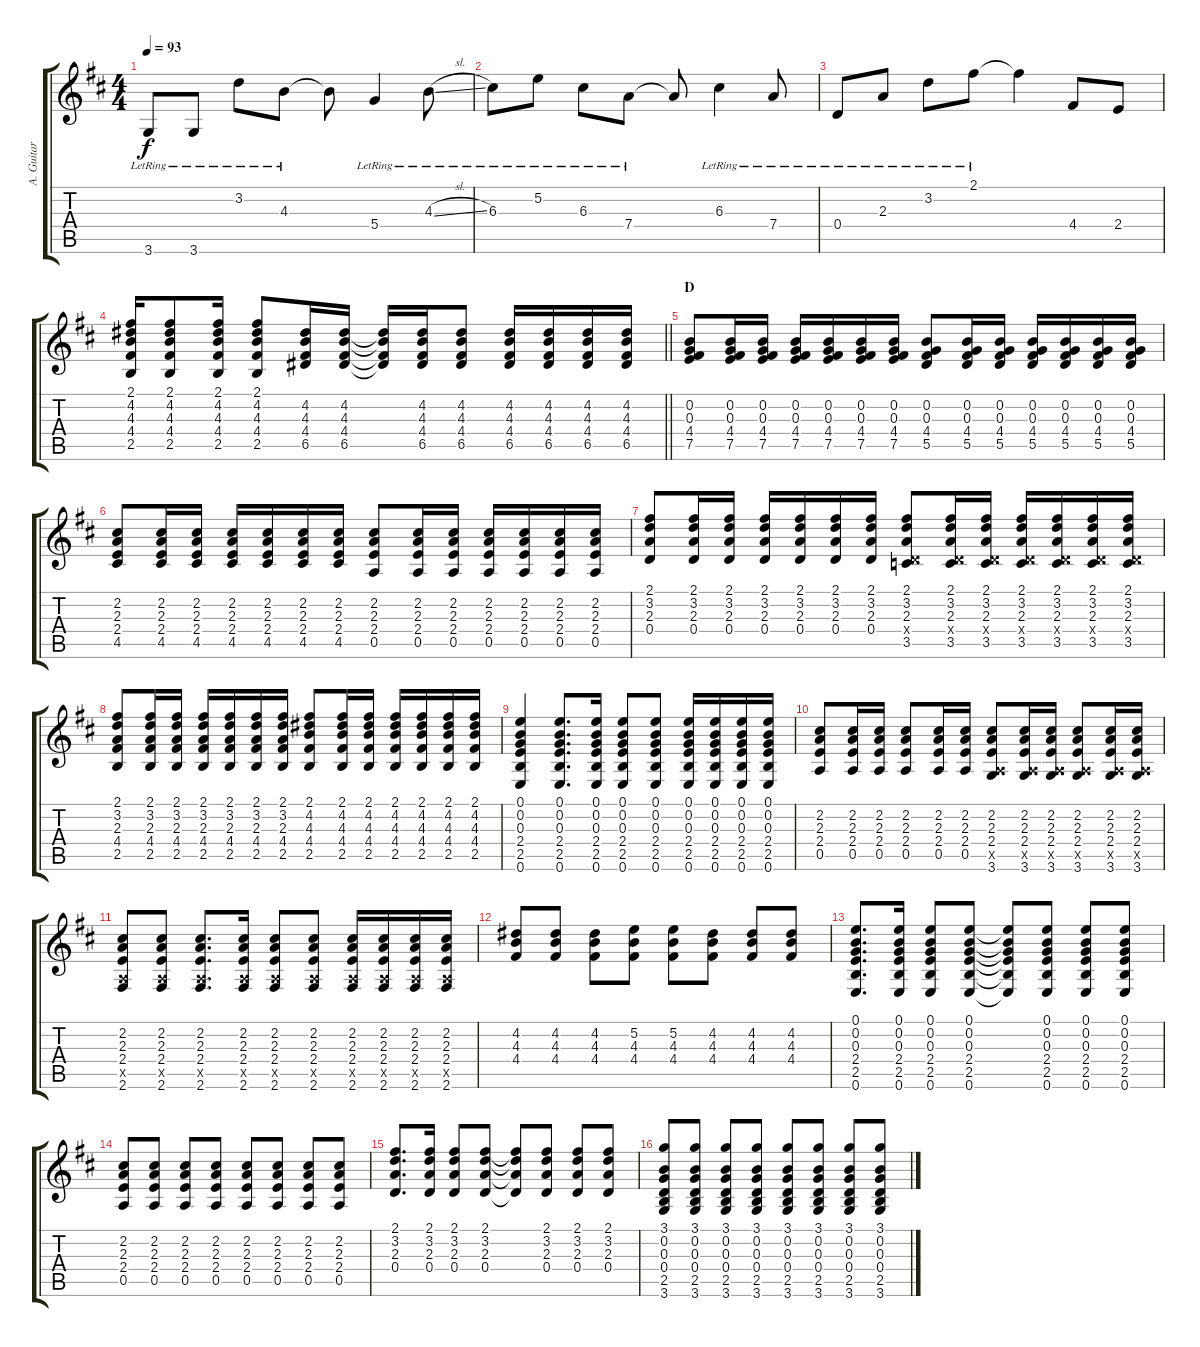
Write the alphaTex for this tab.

\track ("A. Guitar" "A. Guitar") {instrument acousticguitarsteel}
\staff {score tabs}
\tuning (E4 B3 G3 D3 A2 E2) {hide}
\ts (4 4)
\tempo 93
\clef g2
\ks d
3.6{lr}.8{dy f} 3.6{lr}.8 3.2{lr}.8 4.3{lr}.8 4.3{t}.8 5.4{lr}.4 4.3{sl lr}.8 |
6.3{lr}.8 5.2{lr}.8 6.3{lr}.8 7.4{lr}.8 7.4{t}.8 6.3{lr}.4 7.4{lr}.8 |
0.4{lr}.8 2.3{lr}.8 3.2{lr}.8 2.1{lr}.8 2.1{t}.4 4.4.8 2.4.8 |
\barLineRight lightlight
(2.1 4.2 4.3 4.4 2.5).16 (2.1 4.2 4.3 4.4 2.5).8 (2.1 4.2 4.3 4.4 2.5).16 (2.1 4.2 4.3 4.4 2.5).8 (4.2 4.3 4.4 6.5).16 (4.2 4.3 4.4 6.5).16 (4.2{t} 4.3{t} 4.4{t} 6.5{t}).16 (4.2 4.3 4.4 6.5).16 (4.2 4.3 4.4 6.5).8 (4.2 4.3 4.4 6.5).16 (4.2 4.3 4.4 6.5).16 (4.2 4.3 4.4 6.5).16 (4.2 4.3 4.4 6.5).16 |
\section ("" "D")
(0.2 0.3 4.4 7.5).8 (0.2 0.3 4.4 7.5).16 (0.2 0.3 4.4 7.5).16 (0.2 0.3 4.4 7.5).16 (0.2 0.3 4.4 7.5).16 (0.2 0.3 4.4 7.5).16 (0.2 0.3 4.4 7.5).16 (0.2 0.3 4.4 5.5).8 (0.2 0.3 4.4 5.5).16 (0.2 0.3 4.4 5.5).16 (0.2 0.3 4.4 5.5).16 (0.2 0.3 4.4 5.5).16 (0.2 0.3 4.4 5.5).16 (0.2 0.3 4.4 5.5).16 |
(2.2 2.3 2.4 4.5).8 (2.2 2.3 2.4 4.5).16 (2.2 2.3 2.4 4.5).16 (2.2 2.3 2.4 4.5).16 (2.2 2.3 2.4 4.5).16 (2.2 2.3 2.4 4.5).16 (2.2 2.3 2.4 4.5).16 (2.2 2.3 2.4 0.5).8 (2.2 2.3 2.4 0.5).16 (2.2 2.3 2.4 0.5).16 (2.2 2.3 2.4 0.5).16 (2.2 2.3 2.4 0.5).16 (2.2 2.3 2.4 0.5).16 (2.2 2.3 2.4 0.5).16 |
(2.1 3.2 2.3 0.4).8 (2.1 3.2 2.3 0.4).16 (2.1 3.2 2.3 0.4).16 (2.1 3.2 2.3 0.4).16 (2.1 3.2 2.3 0.4).16 (2.1 3.2 2.3 0.4).16 (2.1 3.2 2.3 0.4).16 (2.1 3.2 2.3 0.4{x} 3.5).8 (2.1 3.2 2.3 0.4{x} 3.5).16 (2.1 3.2 2.3 0.4{x} 3.5).16 (2.1 3.2 2.3 0.4{x} 3.5).16 (2.1 3.2 2.3 0.4{x} 3.5).16 (2.1 3.2 2.3 0.4{x} 3.5).16 (2.1 3.2 2.3 0.4{x} 3.5).16 |
(2.1 3.2 2.3 4.4 2.5).8 (2.1 3.2 2.3 4.4 2.5).16 (2.1 3.2 2.3 4.4 2.5).16 (2.1 3.2 2.3 4.4 2.5).16 (2.1 3.2 2.3 4.4 2.5).16 (2.1 3.2 2.3 4.4 2.5).16 (2.1 3.2 2.3 4.4 2.5).16 (2.1 4.2 4.3 4.4 2.5).8 (2.1 4.2 4.3 4.4 2.5).16 (2.1 4.2 4.3 4.4 2.5).16 (2.1 4.2 4.3 4.4 2.5).16 (2.1 4.2 4.3 4.4 2.5).16 (2.1 4.2 4.3 4.4 2.5).16 (2.1 4.2 4.3 4.4 2.5).16 |
(0.1 0.2 0.3 2.4 2.5 0.6).4 (0.1 0.2 0.3 2.4 2.5 0.6).8{d} (0.1 0.2 0.3 2.4 2.5 0.6).16 (0.1 0.2 0.3 2.4 2.5 0.6).8 (0.1 0.2 0.3 2.4 2.5 0.6).8 (0.1 0.2 0.3 2.4 2.5 0.6).16 (0.1 0.2 0.3 2.4 2.5 0.6).16 (0.1 0.2 0.3 2.4 2.5 0.6).16 (0.1 0.2 0.3 2.4 2.5 0.6).16 |
(2.2 2.3 2.4 0.5).8 (2.2 2.3 2.4 0.5).16 (2.2 2.3 2.4 0.5).16 (2.2 2.3 2.4 0.5).8 (2.2 2.3 2.4 0.5).16 (2.2 2.3 2.4 0.5).16 (2.2 2.3 2.4 0.5{x} 3.6).8 (2.2 2.3 2.4 0.5{x} 3.6).16 (2.2 2.3 2.4 0.5{x} 3.6).16 (2.2 2.3 2.4 0.5{x} 3.6).8 (2.2 2.3 2.4 0.5{x} 3.6).16 (2.2 2.3 2.4 0.5{x} 3.6).16 |
(2.2 2.3 2.4 0.5{x} 2.6).8 (2.2 2.3 2.4 0.5{x} 2.6).8 (2.2 2.3 2.4 0.5{x} 2.6).8{d} (2.2 2.3 2.4 0.5{x} 2.6).16 (2.2 2.3 2.4 0.5{x} 2.6).8 (2.2 2.3 2.4 0.5{x} 2.6).8 (2.2 2.3 2.4 0.5{x} 2.6).16 (2.2 2.3 2.4 0.5{x} 2.6).16 (2.2 2.3 2.4 0.5{x} 2.6).16 (2.2 2.3 2.4 0.5{x} 2.6).16 |
(4.2 4.3 4.4).8 (4.2 4.3 4.4).8 (4.2 4.3 4.4).8 (5.2 4.3 4.4).8 (5.2 4.3 4.4).8 (4.2 4.3 4.4).8 (4.2 4.3 4.4).8 (4.2 4.3 4.4).8 |
(0.1 0.2 0.3 2.4 2.5 0.6).8{d} (0.1 0.2 0.3 2.4 2.5 0.6).16 (0.1 0.2 0.3 2.4 2.5 0.6).8 (0.1 0.2 0.3 2.4 2.5 0.6).8 (0.1{t} 0.2{t} 0.3{t} 2.4{t} 2.5{t} 0.6{t}).8 (0.1 0.2 0.3 2.4 2.5 0.6).8 (0.1 0.2 0.3 2.4 2.5 0.6).8 (0.1 0.2 0.3 2.4 2.5 0.6).8 |
(2.2 2.3 2.4 0.5).8 (2.2 2.3 2.4 0.5).8 (2.2 2.3 2.4 0.5).8 (2.2 2.3 2.4 0.5).8 (2.2 2.3 2.4 0.5).8 (2.2 2.3 2.4 0.5).8 (2.2 2.3 2.4 0.5).8 (2.2 2.3 2.4 0.5).8 |
(2.1 3.2 2.3 0.4).8{d} (2.1 3.2 2.3 0.4).16 (2.1 3.2 2.3 0.4).8 (2.1 3.2 2.3 0.4).8 (2.1{t} 3.2{t} 2.3{t} 0.4{t}).8 (2.1 3.2 2.3 0.4).8 (2.1 3.2 2.3 0.4).8 (2.1 3.2 2.3 0.4).8 |
(3.1 0.2 0.3 0.4 2.5 3.6).8 (3.1 0.2 0.3 0.4 2.5 3.6).8 (3.1 0.2 0.3 0.4 2.5 3.6).8 (3.1 0.2 0.3 0.4 2.5 3.6).8 (3.1 0.2 0.3 0.4 2.5 3.6).8 (3.1 0.2 0.3 0.4 2.5 3.6).8 (3.1 0.2 0.3 0.4 2.5 3.6).8 (3.1 0.2 0.3 0.4 2.5 3.6).8
